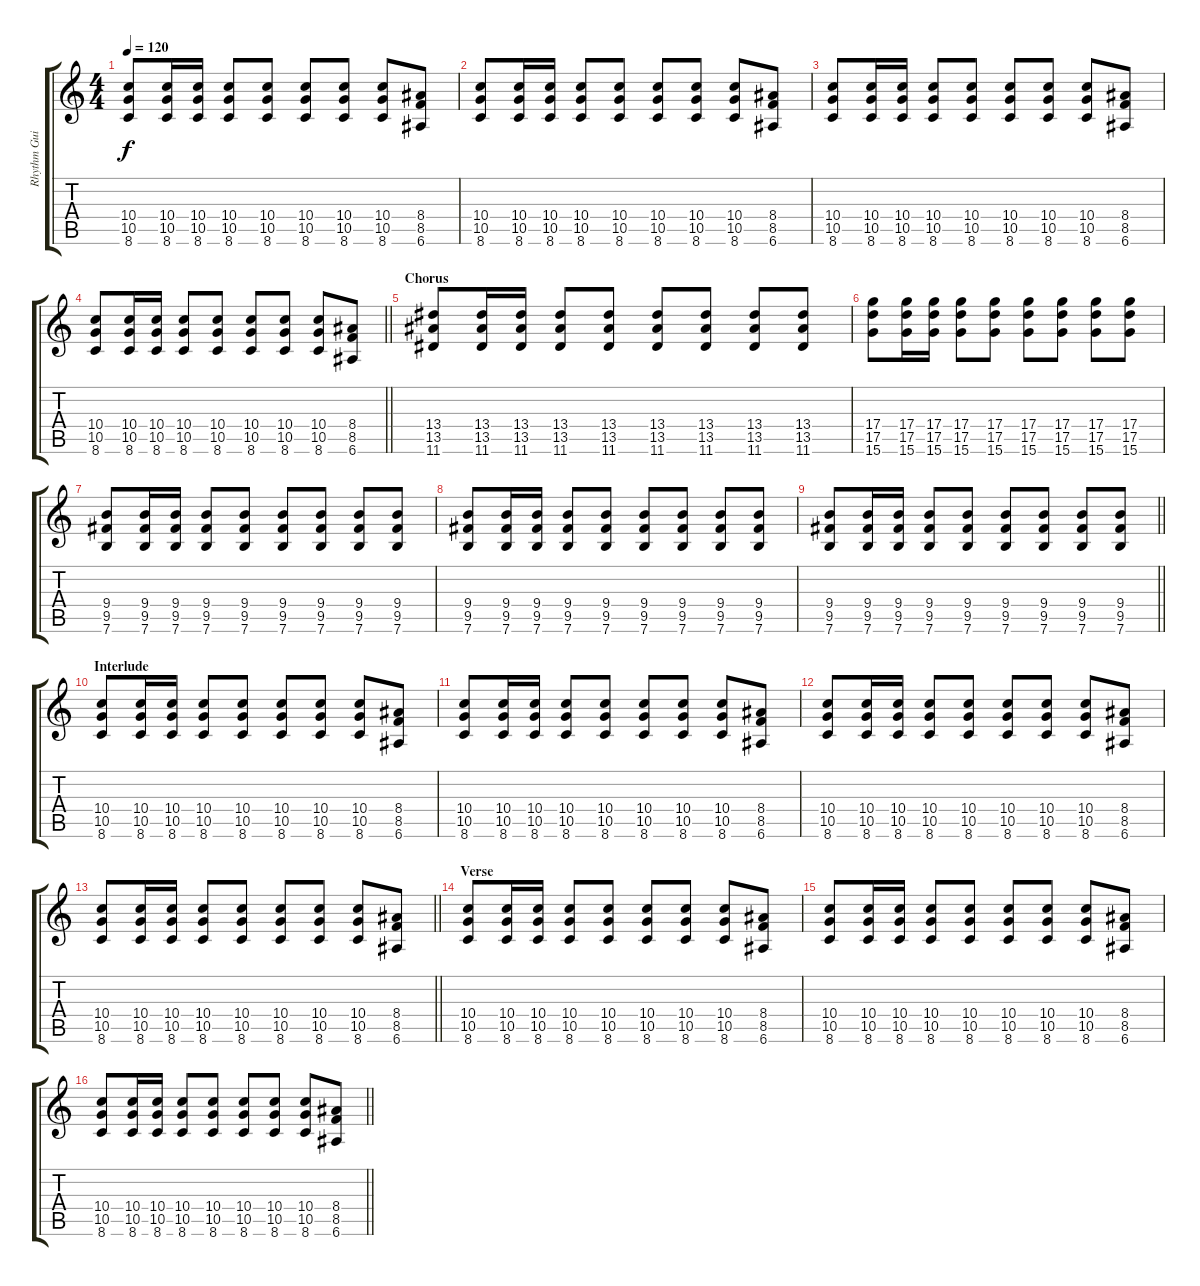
\track ("Rhythm Guitar" "Rhythm Gui") {instrument overdrivenguitar}
\staff {score tabs}
\tuning (E4 B3 G3 D3 A2 E2) {hide}
\ts (4 4)
\tempo 120
\clef g2
\ks c
(10.4 10.5 8.6).8{dy f} (10.4 10.5 8.6).16 (10.4 10.5 8.6).16 (10.4 10.5 8.6).8 (10.4 10.5 8.6).8 (10.4 10.5 8.6).8 (10.4 10.5 8.6).8 (10.4 10.5 8.6).8 (8.4 8.5 6.6).8 |
(10.4 10.5 8.6).8 (10.4 10.5 8.6).16 (10.4 10.5 8.6).16 (10.4 10.5 8.6).8 (10.4 10.5 8.6).8 (10.4 10.5 8.6).8 (10.4 10.5 8.6).8 (10.4 10.5 8.6).8 (8.4 8.5 6.6).8 |
(10.4 10.5 8.6).8 (10.4 10.5 8.6).16 (10.4 10.5 8.6).16 (10.4 10.5 8.6).8 (10.4 10.5 8.6).8 (10.4 10.5 8.6).8 (10.4 10.5 8.6).8 (10.4 10.5 8.6).8 (8.4 8.5 6.6).8 |
\barLineRight lightlight
(10.4 10.5 8.6).8 (10.4 10.5 8.6).16 (10.4 10.5 8.6).16 (10.4 10.5 8.6).8 (10.4 10.5 8.6).8 (10.4 10.5 8.6).8 (10.4 10.5 8.6).8 (10.4 10.5 8.6).8 (8.4 8.5 6.6).8 |
\section ("" "Chorus")
(13.4 13.5 11.6).8 (13.4 13.5 11.6).16 (13.4 13.5 11.6).16 (13.4 13.5 11.6).8 (13.4 13.5 11.6).8 (13.4 13.5 11.6).8 (13.4 13.5 11.6).8 (13.4 13.5 11.6).8 (13.4 13.5 11.6).8 |
(17.4 17.5 15.6).8 (17.4 17.5 15.6).16 (17.4 17.5 15.6).16 (17.4 17.5 15.6).8 (17.4 17.5 15.6).8 (17.4 17.5 15.6).8 (17.4 17.5 15.6).8 (17.4 17.5 15.6).8 (17.4 17.5 15.6).8 |
(9.4 9.5 7.6).8 (9.4 9.5 7.6).16 (9.4 9.5 7.6).16 (9.4 9.5 7.6).8 (9.4 9.5 7.6).8 (9.4 9.5 7.6).8 (9.4 9.5 7.6).8 (9.4 9.5 7.6).8 (9.4 9.5 7.6).8 |
(9.4 9.5 7.6).8 (9.4 9.5 7.6).16 (9.4 9.5 7.6).16 (9.4 9.5 7.6).8 (9.4 9.5 7.6).8 (9.4 9.5 7.6).8 (9.4 9.5 7.6).8 (9.4 9.5 7.6).8 (9.4 9.5 7.6).8 |
\barLineRight lightlight
(9.4 9.5 7.6).8 (9.4 9.5 7.6).16 (9.4 9.5 7.6).16 (9.4 9.5 7.6).8 (9.4 9.5 7.6).8 (9.4 9.5 7.6).8 (9.4 9.5 7.6).8 (9.4 9.5 7.6).8 (9.4 9.5 7.6).8 |
\section ("" "Interlude")
(10.4 10.5 8.6).8 (10.4 10.5 8.6).16 (10.4 10.5 8.6).16 (10.4 10.5 8.6).8 (10.4 10.5 8.6).8 (10.4 10.5 8.6).8 (10.4 10.5 8.6).8 (10.4 10.5 8.6).8 (8.4 8.5 6.6).8 |
(10.4 10.5 8.6).8 (10.4 10.5 8.6).16 (10.4 10.5 8.6).16 (10.4 10.5 8.6).8 (10.4 10.5 8.6).8 (10.4 10.5 8.6).8 (10.4 10.5 8.6).8 (10.4 10.5 8.6).8 (8.4 8.5 6.6).8 |
(10.4 10.5 8.6).8 (10.4 10.5 8.6).16 (10.4 10.5 8.6).16 (10.4 10.5 8.6).8 (10.4 10.5 8.6).8 (10.4 10.5 8.6).8 (10.4 10.5 8.6).8 (10.4 10.5 8.6).8 (8.4 8.5 6.6).8 |
\barLineRight lightlight
(10.4 10.5 8.6).8 (10.4 10.5 8.6).16 (10.4 10.5 8.6).16 (10.4 10.5 8.6).8 (10.4 10.5 8.6).8 (10.4 10.5 8.6).8 (10.4 10.5 8.6).8 (10.4 10.5 8.6).8 (8.4 8.5 6.6).8 |
\section ("" "Verse")
(10.4 10.5 8.6).8 (10.4 10.5 8.6).16 (10.4 10.5 8.6).16 (10.4 10.5 8.6).8 (10.4 10.5 8.6).8 (10.4 10.5 8.6).8 (10.4 10.5 8.6).8 (10.4 10.5 8.6).8 (8.4 8.5 6.6).8 |
(10.4 10.5 8.6).8 (10.4 10.5 8.6).16 (10.4 10.5 8.6).16 (10.4 10.5 8.6).8 (10.4 10.5 8.6).8 (10.4 10.5 8.6).8 (10.4 10.5 8.6).8 (10.4 10.5 8.6).8 (8.4 8.5 6.6).8 |
\barLineRight lightlight
(10.4 10.5 8.6).8 (10.4 10.5 8.6).16 (10.4 10.5 8.6).16 (10.4 10.5 8.6).8 (10.4 10.5 8.6).8 (10.4 10.5 8.6).8 (10.4 10.5 8.6).8 (10.4 10.5 8.6).8 (8.4 8.5 6.6).8
